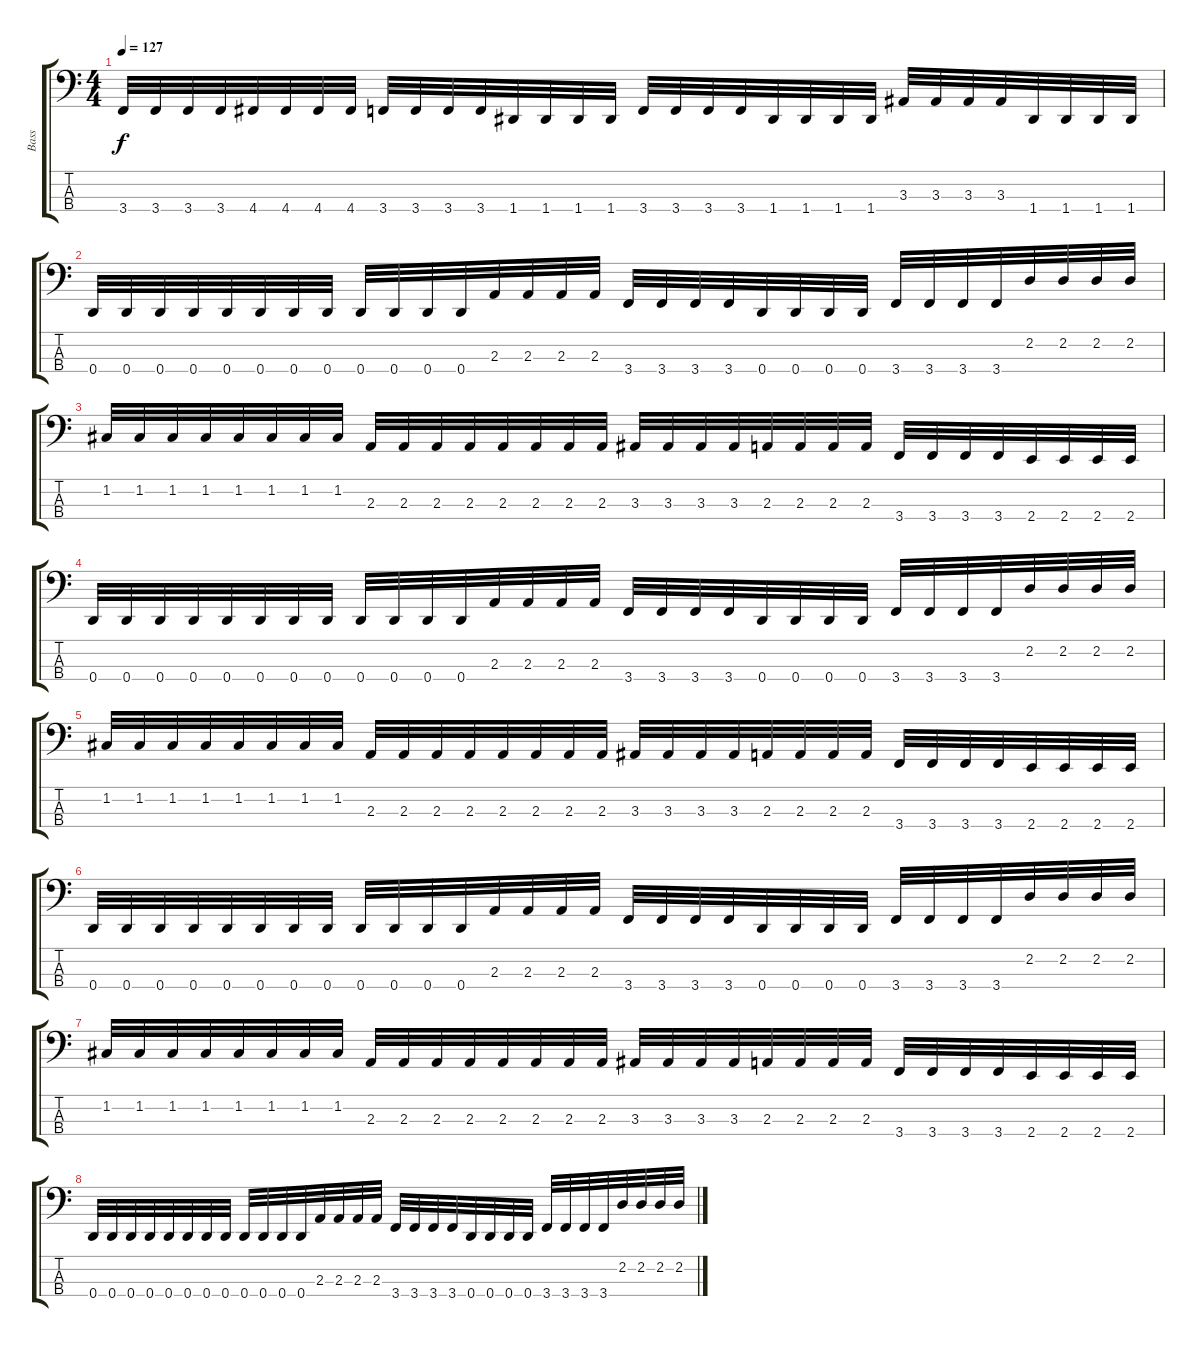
\track ("Bass" "Bass") {instrument electricbassfinger}
\staff {score tabs}
\tuning (F2 C2 G1 D1) {hide}
\ts (4 4)
\tempo 127
\clef f4
\ks c
3.4.32{dy f} 3.4.32 3.4.32 3.4.32 4.4.32 4.4.32 4.4.32 4.4.32 3.4.32 3.4.32 3.4.32 3.4.32 1.4.32 1.4.32 1.4.32 1.4.32 3.4.32 3.4.32 3.4.32 3.4.32 1.4.32 1.4.32 1.4.32 1.4.32 3.3.32 3.3.32 3.3.32 3.3.32 1.4.32 1.4.32 1.4.32 1.4.32 |
0.4.32 0.4.32 0.4.32 0.4.32 0.4.32 0.4.32 0.4.32 0.4.32 0.4.32 0.4.32 0.4.32 0.4.32 2.3.32 2.3.32 2.3.32 2.3.32 3.4.32 3.4.32 3.4.32 3.4.32 0.4.32 0.4.32 0.4.32 0.4.32 3.4.32 3.4.32 3.4.32 3.4.32 2.2.32 2.2.32 2.2.32 2.2.32 |
1.2.32 1.2.32 1.2.32 1.2.32 1.2.32 1.2.32 1.2.32 1.2.32 2.3.32 2.3.32 2.3.32 2.3.32 2.3.32 2.3.32 2.3.32 2.3.32 3.3.32 3.3.32 3.3.32 3.3.32 2.3.32 2.3.32 2.3.32 2.3.32 3.4.32 3.4.32 3.4.32 3.4.32 2.4.32 2.4.32 2.4.32 2.4.32 |
0.4.32 0.4.32 0.4.32 0.4.32 0.4.32 0.4.32 0.4.32 0.4.32 0.4.32 0.4.32 0.4.32 0.4.32 2.3.32 2.3.32 2.3.32 2.3.32 3.4.32 3.4.32 3.4.32 3.4.32 0.4.32 0.4.32 0.4.32 0.4.32 3.4.32 3.4.32 3.4.32 3.4.32 2.2.32 2.2.32 2.2.32 2.2.32 |
1.2.32 1.2.32 1.2.32 1.2.32 1.2.32 1.2.32 1.2.32 1.2.32 2.3.32 2.3.32 2.3.32 2.3.32 2.3.32 2.3.32 2.3.32 2.3.32 3.3.32 3.3.32 3.3.32 3.3.32 2.3.32 2.3.32 2.3.32 2.3.32 3.4.32 3.4.32 3.4.32 3.4.32 2.4.32 2.4.32 2.4.32 2.4.32 |
0.4.32 0.4.32 0.4.32 0.4.32 0.4.32 0.4.32 0.4.32 0.4.32 0.4.32 0.4.32 0.4.32 0.4.32 2.3.32 2.3.32 2.3.32 2.3.32 3.4.32 3.4.32 3.4.32 3.4.32 0.4.32 0.4.32 0.4.32 0.4.32 3.4.32 3.4.32 3.4.32 3.4.32 2.2.32 2.2.32 2.2.32 2.2.32 |
1.2.32 1.2.32 1.2.32 1.2.32 1.2.32 1.2.32 1.2.32 1.2.32 2.3.32 2.3.32 2.3.32 2.3.32 2.3.32 2.3.32 2.3.32 2.3.32 3.3.32 3.3.32 3.3.32 3.3.32 2.3.32 2.3.32 2.3.32 2.3.32 3.4.32 3.4.32 3.4.32 3.4.32 2.4.32 2.4.32 2.4.32 2.4.32 |
0.4.32 0.4.32 0.4.32 0.4.32 0.4.32 0.4.32 0.4.32 0.4.32 0.4.32 0.4.32 0.4.32 0.4.32 2.3.32 2.3.32 2.3.32 2.3.32 3.4.32 3.4.32 3.4.32 3.4.32 0.4.32 0.4.32 0.4.32 0.4.32 3.4.32 3.4.32 3.4.32 3.4.32 2.2.32 2.2.32 2.2.32 2.2.32
